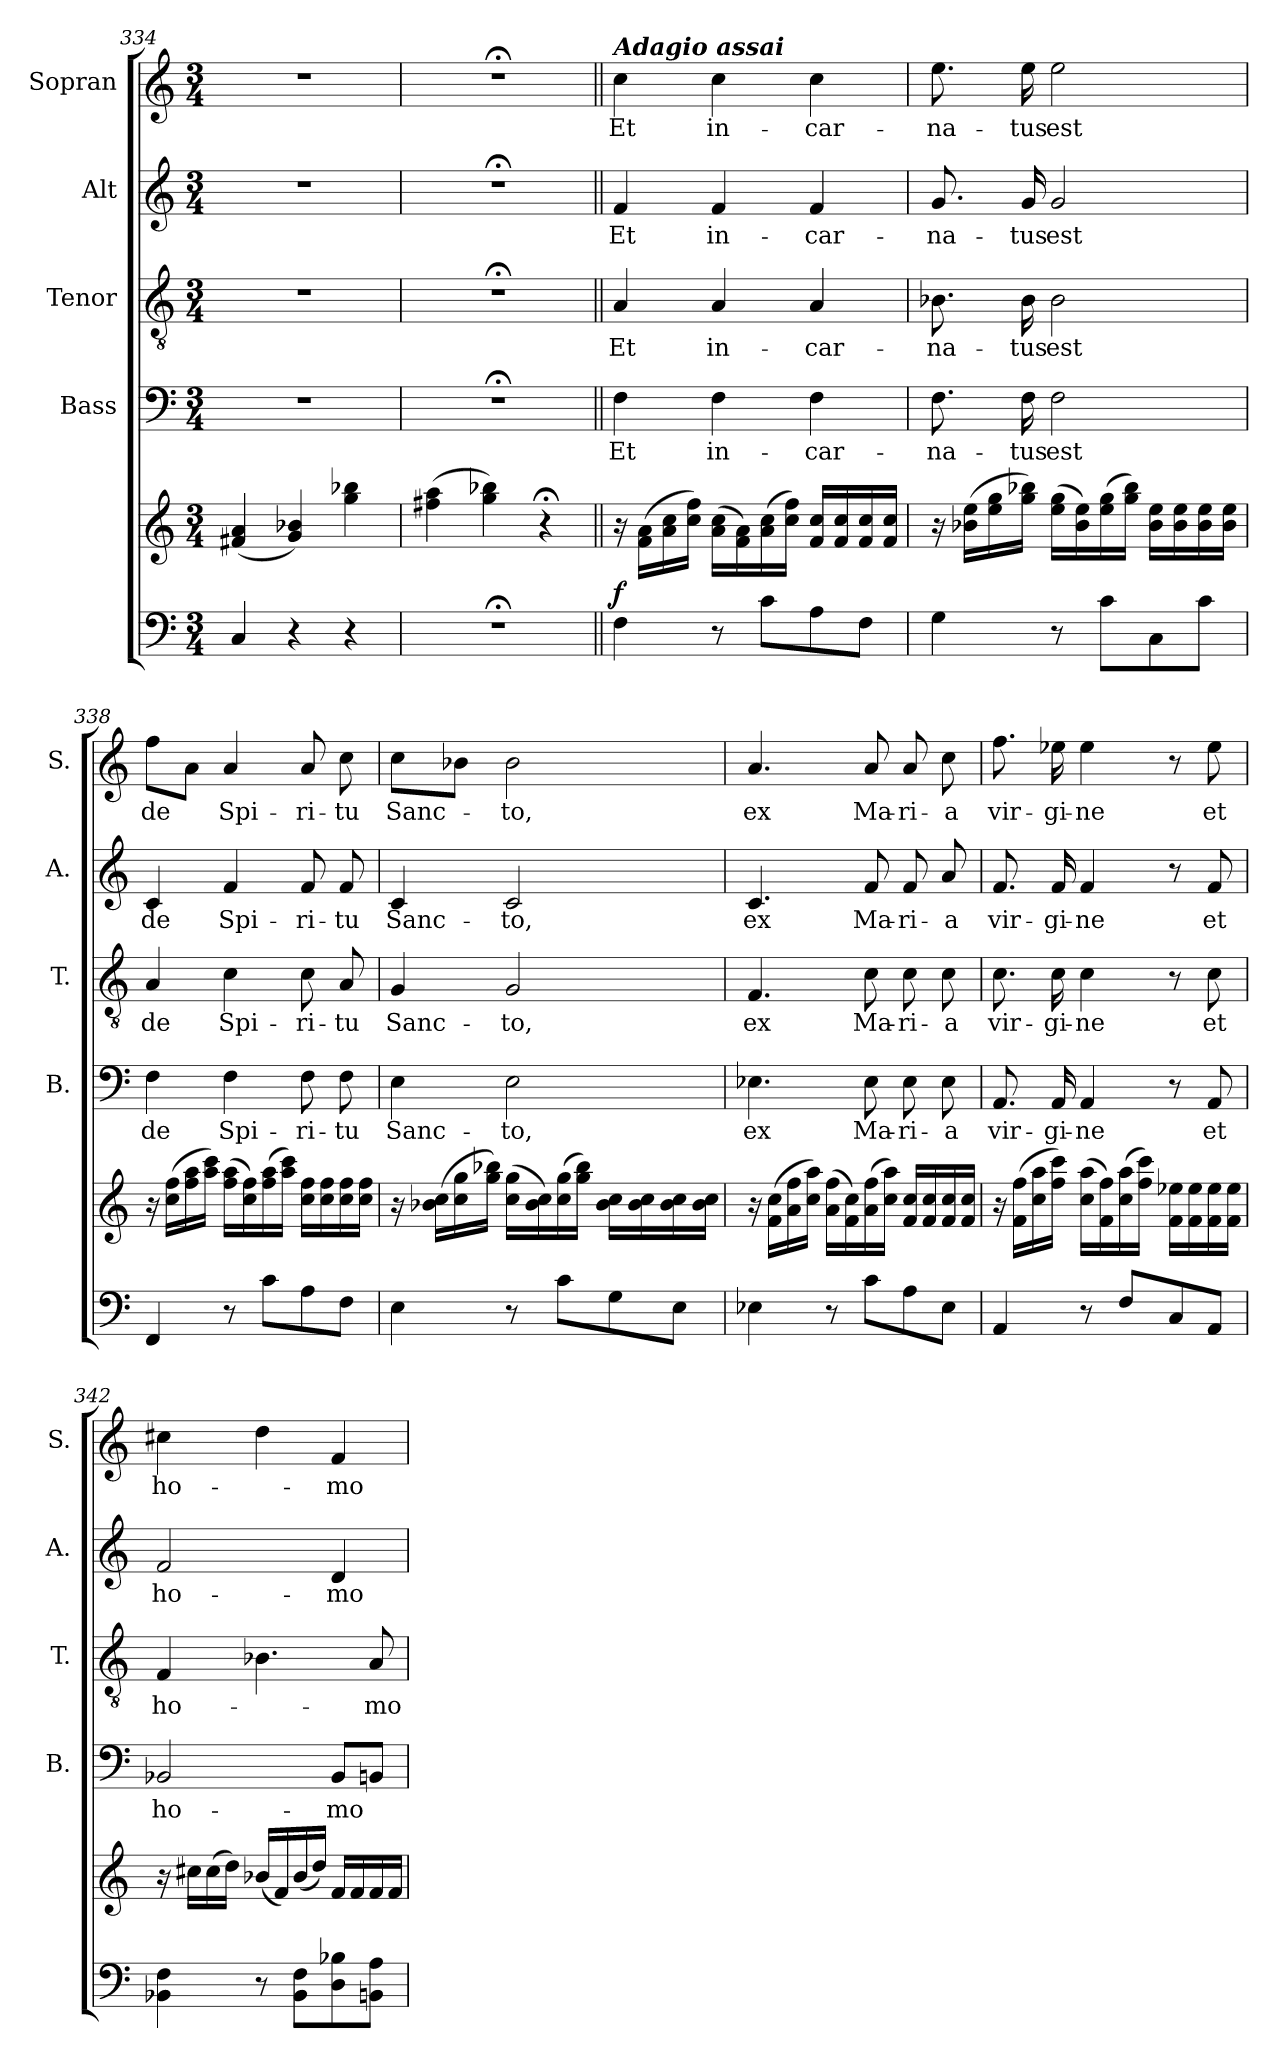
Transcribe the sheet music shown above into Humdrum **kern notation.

**kern	**kern	**dynam	**kern	**text	**kern	**text	**kern	**text	**kern	**text
*part5	*part5	*part5	*part4	*part4	*part3	*part3	*part2	*part2	*part1	*part1
*staff6	*staff5	*staff5/6	*staff4	*staff4	*staff3	*staff3	*staff2	*staff2	*staff1	*staff1
*	*	*	*I"Bass	*	*I"Tenor	*	*I"Alt	*	*I"Sopran	*
*	*	*	*I'B.	*	*I'T.	*	*I'A.	*	*I'S.	*
*clefF4	*clefG2	*	*clefF4	*	*clefGv2	*	*clefG2	*	*clefG2	*
*k[]	*k[]	*	*k[]	*	*k[]	*	*k[]	*	*k[]	*
*C:	*C:	*	*C:	*	*C:	*	*C:	*	*C:	*
*M3/4	*M3/4	*	*M3/4	*	*M3/4	*	*M3/4	*	*M3/4	*
=334	=334	=334	=334	=334	=334	=334	=334	=334	=334	=334
4C/	(<4f#X/ 4a/	.	2.r	.	2.r	.	2.r	.	2.r	.
4r	4g/ 4b-X/)	.	.	.	.	.	.	.	.	.
4r	4gg\ 4bb-X\	.	.	.	.	.	.	.	.	.
=335	=335	=335	=335	=335	=335	=335	=335	=335	=335	=335
!LO:N:vis=1	!	!	!LO:N:vis=1	!	!LO:N:vis=1	!	!LO:N:vis=1	!	!LO:N:vis=1	!
2.r;<	(>4ff#X\ 4aa\	.	2.r;<	.	2.r;<	.	2.r;<	.	2.r;<	.
.	4gg\ 4bb-X\)	.	.	.	.	.	.	.	.	.
.	4r;<	.	.	.	.	.	.	.	.	.
!!LO:PB:g=z
=336||	=336||	=336||	=336||	=336||	=336||	=336||	=336||	=336||	=336||	=336||
!	!	!	!	!	!	!	!	!	!LO:TX:a:Bi:t=Adagio assai	!
!	!	!LO:DY:a=2	!	!LO:LY:b	!	!LO:LY:b	!	!LO:LY:b	!	!LO:LY:b
4F\	16r	f	4F\	Et	4A/	Et	4f/	Et	4cc\	Et
.	(>16f\ 16a\LL	.	.	.	.	.	.	.	.	.
.	16a\ 16cc\	.	.	.	.	.	.	.	.	.
.	16cc\ 16ff\JJ)	.	.	.	.	.	.	.	.	.
!	!	!	!	!LO:LY:b	!	!LO:LY:b	!	!LO:LY:b	!	!LO:LY:b
8r	(>16a\ 16cc\LL	.	4F\	in-	4A/	in-	4f/	in-	4cc\	in-
.	16f\ 16a\)	.	.	.	.	.	.	.	.	.
8c\L	(>16a\ 16cc\	.	.	.	.	.	.	.	.	.
.	16cc\ 16ff\JJ)	.	.	.	.	.	.	.	.	.
!	!	!	!	!LO:LY:b	!	!LO:LY:b	!	!LO:LY:b	!	!LO:LY:b
8A\	16f/ 16cc/LL	.	4F\	-car-	4A/	-car-	4f/	-car-	4cc\	-car-
.	16f/ 16cc/	.	.	.	.	.	.	.	.	.
8F\J	16f/ 16cc/	.	.	.	.	.	.	.	.	.
.	16f/ 16cc/JJ	.	.	.	.	.	.	.	.	.
=337	=337	=337	=337	=337	=337	=337	=337	=337	=337	=337
!	!	!	!	!LO:LY:b	!	!LO:LY:b	!	!LO:LY:b	!	!LO:LY:b
4G\	16r	.	8.F\	-na-	8.B-X\	-na-	8.g/	-na-	8.ee\	-na-
.	(>16b-X\ 16ee\LL	.	.	.	.	.	.	.	.	.
.	16ee\ 16gg\	.	.	.	.	.	.	.	.	.
!	!	!	!	!LO:LY:b	!	!LO:LY:b	!	!LO:LY:b	!	!LO:LY:b
.	16gg\ 16bb-X\JJ)	.	16F\	-tus	16B-\	-tus	16g/	-tus	16ee\	-tus
!	!	!	!	!LO:LY:b	!	!LO:LY:b	!	!LO:LY:b	!	!LO:LY:b
8r	(>16ee\ 16gg\LL	.	2F\	est	2B-\	est	2g/	est	2ee\	est
.	16b-\ 16ee\)	.	.	.	.	.	.	.	.	.
8c\L	(>16ee\ 16gg\	.	.	.	.	.	.	.	.	.
.	16gg\ 16bb-\JJ)	.	.	.	.	.	.	.	.	.
8C\	16b-\ 16ee\LL	.	.	.	.	.	.	.	.	.
.	16b-\ 16ee\	.	.	.	.	.	.	.	.	.
8c\J	16b-\ 16ee\	.	.	.	.	.	.	.	.	.
.	16b-\ 16ee\JJ	.	.	.	.	.	.	.	.	.
=338	=338	=338	=338	=338	=338	=338	=338	=338	=338	=338
!	!	!	!	!LO:LY:b	!	!LO:LY:b	!	!LO:LY:b	!	!LO:LY:b
4FF/	16r	.	4F\	de	4A/	de	4c/	de	8ff\L	de
.	(>16cc\ 16ff\LL	.	.	.	.	.	.	.	.	.
.	16ff\ 16aa\	.	.	.	.	.	.	.	8a\J	.
.	16aa\ 16ccc\JJ)	.	.	.	.	.	.	.	.	.
!	!	!	!	!LO:LY:b	!	!LO:LY:b	!	!LO:LY:b	!	!LO:LY:b
8r	(>16ff\ 16aa\LL	.	4F\	Spi-	4c\	Spi-	4f/	Spi-	4a/	Spi-
.	16cc\ 16ff\)	.	.	.	.	.	.	.	.	.
8c\L	(>16ff\ 16aa\	.	.	.	.	.	.	.	.	.
.	16aa\ 16ccc\JJ)	.	.	.	.	.	.	.	.	.
!	!	!	!	!LO:LY:b	!	!LO:LY:b	!	!LO:LY:b	!	!LO:LY:b
8A\	16cc\ 16ff\LL	.	8F\	-ri-	8c\	-ri-	8f/	-ri-	8a/	-ri-
.	16cc\ 16ff\	.	.	.	.	.	.	.	.	.
!	!	!	!	!LO:LY:b	!	!LO:LY:b	!	!LO:LY:b	!	!LO:LY:b
8F\J	16cc\ 16ff\	.	8F\	-tu	8A/	-tu	8f/	-tu	8cc\	-tu
.	16cc\ 16ff\JJ	.	.	.	.	.	.	.	.	.
!!LO:LB:g=z
=339	=339	=339	=339	=339	=339	=339	=339	=339	=339	=339
!	!	!	!	!LO:LY:b	!	!LO:LY:b	!	!LO:LY:b	!	!LO:LY:b
4E\	16r	.	4E\	Sanc-	4G/	Sanc-	4c/	Sanc-	8cc\L	Sanc-
.	(>16b-X\ 16cc\LL	.	.	.	.	.	.	.	.	.
.	16cc\ 16gg\	.	.	.	.	.	.	.	8b-X\J	.
.	16gg\ 16bb-X\JJ)	.	.	.	.	.	.	.	.	.
!	!	!	!	!LO:LY:b	!	!LO:LY:b	!	!LO:LY:b	!	!LO:LY:b
8r	(>16cc\ 16gg\LL	.	2E\	-to,	2G/	-to,	2c/	-to,	2b-\	-to,
.	16b-\ 16cc\)	.	.	.	.	.	.	.	.	.
8c\L	(>16cc\ 16gg\	.	.	.	.	.	.	.	.	.
.	16gg\ 16bb-\JJ)	.	.	.	.	.	.	.	.	.
8G\	16b-\ 16cc\LL	.	.	.	.	.	.	.	.	.
.	16b-\ 16cc\	.	.	.	.	.	.	.	.	.
8E\J	16b-\ 16cc\	.	.	.	.	.	.	.	.	.
.	16b-\ 16cc\JJ	.	.	.	.	.	.	.	.	.
=340	=340	=340	=340	=340	=340	=340	=340	=340	=340	=340
!	!	!	!	!LO:LY:b	!	!LO:LY:b	!	!LO:LY:b	!	!LO:LY:b
4E-X\	16r	.	4.E-X\	ex	4.F/	ex	4.c/	ex	4.a/	ex
.	(>16f\ 16cc\LL	.	.	.	.	.	.	.	.	.
.	16a\ 16ff\	.	.	.	.	.	.	.	.	.
.	16cc\ 16aa\JJ)	.	.	.	.	.	.	.	.	.
8r	(>16a\ 16ff\LL	.	.	.	.	.	.	.	.	.
.	16f\ 16cc\)	.	.	.	.	.	.	.	.	.
!	!	!	!	!LO:LY:b	!	!LO:LY:b	!	!LO:LY:b	!	!LO:LY:b
8c\L	(>16a\ 16ff\	.	8E-\	Ma-	8c\	Ma-	8f/	Ma-	8a/	Ma-
.	16cc\ 16aa\JJ)	.	.	.	.	.	.	.	.	.
!	!	!	!	!LO:LY:b	!	!LO:LY:b	!	!LO:LY:b	!	!LO:LY:b
8A\	16f/ 16cc/LL	.	8E-\	-ri-	8c\	-ri-	8f/	-ri-	8a/	-ri-
.	16f/ 16cc/	.	.	.	.	.	.	.	.	.
!	!	!	!	!LO:LY:b	!	!LO:LY:b	!	!LO:LY:b	!	!LO:LY:b
8E-\J	16f/ 16cc/	.	8E-\	-a	8c\	-a	8a/	-a	8cc\	-a
.	16f/ 16cc/JJ	.	.	.	.	.	.	.	.	.
=341	=341	=341	=341	=341	=341	=341	=341	=341	=341	=341
!	!	!	!	!LO:LY:b	!	!LO:LY:b	!	!LO:LY:b	!	!LO:LY:b
4AA/	16r	.	8.AA/	vir-	8.c\	vir-	8.f/	vir-	8.ff\	vir-
.	(>16f\ 16ff\LL	.	.	.	.	.	.	.	.	.
.	16cc\ 16aa\	.	.	.	.	.	.	.	.	.
!	!	!	!	!LO:LY:b	!	!LO:LY:b	!	!LO:LY:b	!	!LO:LY:b
.	16ff\ 16ccc\JJ)	.	16AA/	-gi-	16c\	-gi-	16f/	-gi-	16ee-X\	-gi-
!	!	!	!	!LO:LY:b	!	!LO:LY:b	!	!LO:LY:b	!	!LO:LY:b
8r	(>16cc\ 16aa\LL	.	4AA/	-ne	4c\	-ne	4f/	-ne	4ee-\	-ne
.	16f\ 16ff\)	.	.	.	.	.	.	.	.	.
8F/L	(>16cc\ 16aa\	.	.	.	.	.	.	.	.	.
.	16ff\ 16ccc\JJ)	.	.	.	.	.	.	.	.	.
8C/	16f\ 16ee-X\LL	.	8r	.	8r	.	8r	.	8r	.
.	16f\ 16ee-\	.	.	.	.	.	.	.	.	.
!	!	!	!	!LO:LY:b	!	!LO:LY:b	!	!LO:LY:b	!	!LO:LY:b
8AA/J	16f\ 16ee-\	.	8AA/	et	8c\	et	8f/	et	8ee-\	et
.	16f\ 16ee-\JJ	.	.	.	.	.	.	.	.	.
!!LO:PB:g=z
=342	=342	=342	=342	=342	=342	=342	=342	=342	=342	=342
!	!	!	!	!LO:LY:b	!	!LO:LY:b	!	!LO:LY:b	!	!LO:LY:b
4BB-X\ 4F\	16r	.	2BB-X/	ho-	4F/	ho-	2f/	ho-	4cc#X\	ho-
.	16cc#X\LL	.	.	.	.	.	.	.	.	.
.	(>16cc#\	.	.	.	.	.	.	.	.	.
.	16dd\JJ)	.	.	.	.	.	.	.	.	.
8r	(<16b-X/LL	.	.	.	4.B-X\	.	.	.	4dd\	.
.	16f/)	.	.	.	.	.	.	.	.	.
8BB-\ 8F\L	(<16b-/	.	.	.	.	.	.	.	.	.
.	16dd/JJ)	.	.	.	.	.	.	.	.	.
!	!	!	!	!LO:LY:b	!	!	!	!LO:LY:b	!	!LO:LY:b
8D\ 8B-X\	16f/LL	.	8BB-/L	-mo	.	.	4d/	-mo	4f/	-mo
.	16f/	.	.	.	.	.	.	.	.	.
!	!	!	!	!	!	!LO:LY:b	!	!	!	!
8BBn\ 8A\J	16f/	.	8BBn/J	.	8A/	-mo	.	.	.	.
.	16f/JJ	.	.	.	.	.	.	.	.	.
=	=	=	=	=	=	=	=	=	=	=
*-	*-	*-	*-	*-	*-	*-	*-	*-	*-	*-
